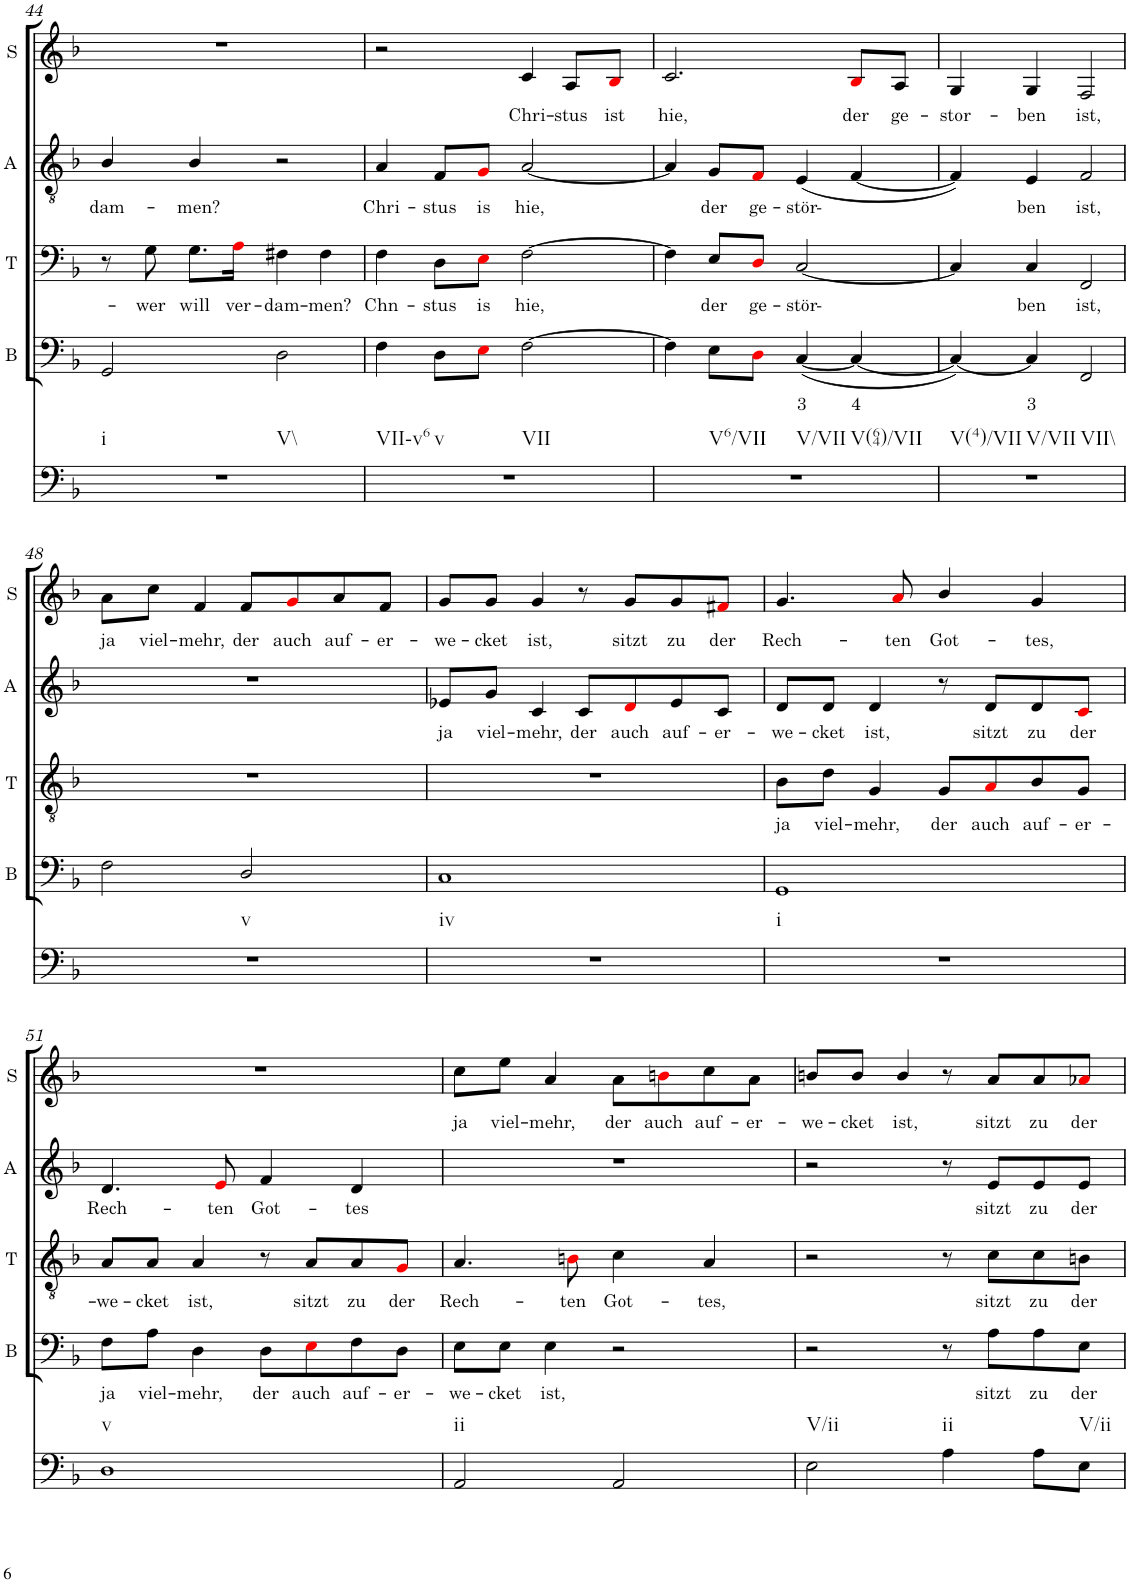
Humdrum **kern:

**kern	**kern	**text	**kern	**text	**kern	**text	**kern	**text
*part5	*part4	*part4	*part3	*part3	*part2	*part2	*part1	*part1
*staff5	*staff4	*staff4	*staff3	*staff3	*staff2	*staff2	*staff1	*staff1
*I"Continuo	*I"Bass	*	*I"Tenor	*	*I"Alto	*	*I"Soprano	*
*	*I'B	*	*I'T	*	*I'A	*	*I'S	*
!!LO:PB:g=z
*clefF4	*clefF4	*	*clefGv2	*	*clefG2	*	*clefG2	*
*k[b-]	*k[b-]	*	*k[b-]	*	*k[b-]	*	*k[b-]	*
*M4/4	*M4/4	*	*M4/4	*	*M4/4	*	*M4/4	*
=44	=44	=44	=44	=44	=44	=44	=44	=44
!LO:TX:b:t=i	!	!	!	!	!	!	!	!
!LO:TX:b:t=V\\	!	!	!	!	!	!	!	!
!	!	!	!	!	!	!LO:LY:b	!	!
1r	2GG/	.	8r	.	4B-/	dam-	1r	.
!	!	!	!	!LO:LY:b	!	!	!	!
.	.	.	8G\	wer	.	.	.	.
!	!	!	!	!LO:LY:b	!	!LO:LY:b	!	!
.	.	.	8.G\L	will	4B-/	men?	.	.
!	!	!	!	!LO:LY:b	!	!	!	!
.	.	.	16Ai\Jk	ver-	.	.	.	.
!	!	!	!	!LO:LY:b	!	!	!	!
.	2D\	.	4F#X\	dam-	2r	.	.	.
!	!	!	!	!LO:LY:b	!	!	!	!
.	.	.	4F#\	men?	.	.	.	.
=45	=45	=45	=45	=45	=45	=45	=45	=45
!LO:TX:b:t=VII-v6	!	!	!	!	!	!	!	!
!LO:TX:b:t=v	!	!	!	!	!	!	!	!
!LO:TX:b:t=VII	!	!	!	!	!	!	!	!
!	!	!	!	!LO:LY:b	!	!LO:LY:b	!	!
1r	4F\	.	4F\	Chn-	4A/	Chri-	2r	.
!	!	!	!	!LO:LY:b	!	!LO:LY:b	!	!
.	8D\L	.	8D\L	stus	8F/L	stus	.	.
!	!	!	!	!LO:LY:b	!	!LO:LY:b	!	!
.	8Ei\J	.	8Ei\J	is	8Gi/J	is	.	.
!	!	!	!	!LO:LY:b	!	!LO:LY:b	!	!LO:LY:b
.	[2F\	.	[2F\	hie,	[2A/	hie,	4c/	Chri-
!	!	!	!	!	!	!	!	!LO:LY:b
.	.	.	.	.	.	.	8A/L	stus
!	!	!	!	!	!	!	!	!LO:LY:b
.	.	.	.	.	.	.	8B-i/J	ist
=46	=46	=46	=46	=46	=46	=46	=46	=46
!LO:TX:b:t=V6/VII	!	!	!	!	!	!	!	!
!LO:TX:b:t=V/VII	!	!	!	!	!	!	!	!
!LO:TX:b:t=V(64)/VII	!	!	!	!	!	!	!	!
!	!	!	!	!	!	!	!	!LO:LY:b
1r	4F\]	.	4F\]	.	4A/]	.	2.c/	hie,
!	!	!	!	!LO:LY:b	!	!LO:LY:b	!	!
.	8E\L	.	8E/L	der	8G/L	der	.	.
!	!	!	!	!LO:LY:b	!	!LO:LY:b	!	!
.	8Di\J	.	8Di/J	ge-	8Fi/J	ge-	.	.
!	!	!LO:LY:b	!	!LO:LY:b	!	!LO:LY:b	!	!
.	([4C/	3	[2C/	stör-	(4E/	stör-	.	.
!	!	!LO:LY:b	!	!	!	!	!	!LO:LY:b
.	4C/_	4	.	.	[4F/	.	8B-i/L	der
!	!	!	!	!	!	!	!	!LO:LY:b
.	.	.	.	.	.	.	8A/J	ge-
=47	=47	=47	=47	=47	=47	=47	=47	=47
!LO:TX:b:t=V(4)/VII	!	!	!	!	!	!	!	!
!LO:TX:b:t=V/VII	!	!	!	!	!	!	!	!
!LO:TX:b:t=VII\\	!	!	!	!	!	!	!	!
!	!	!	!	!	!	!	!	!LO:LY:b
1r	4C/_)	.	4C/]	.	4F/])	.	4G/	stor-
!	!	!LO:LY:b	!	!LO:LY:b	!	!LO:LY:b	!	!LO:LY:b
.	4C/]	3	4C/	ben	4E/	ben	4G/	ben
!	!	!	!	!LO:LY:b	!	!LO:LY:b	!	!LO:LY:b
.	2FF/	.	2FF/	ist,	2F/	ist,	2F/	ist,
!!LO:LB:g=z
=48	=48	=48	=48	=48	=48	=48	=48	=48
!LO:TX:b:t=v	!	!	!	!	!	!	!	!
!	!	!	!	!	!	!	!	!LO:LY:b
1r	2F\	.	1r	.	1r	.	8a\L	ja
!	!	!	!	!	!	!	!	!LO:LY:b
.	.	.	.	.	.	.	8cc\J	viel-
!	!	!	!	!	!	!	!	!LO:LY:b
.	.	.	.	.	.	.	4f/	mehr,
!	!	!	!	!	!	!	!	!LO:LY:b
.	2D/	.	.	.	.	.	8f/L	der
!	!	!	!	!	!	!	!	!LO:LY:b
.	.	.	.	.	.	.	8gi/	auch
!	!	!	!	!	!	!	!	!LO:LY:b
.	.	.	.	.	.	.	8a/	auf-
!	!	!	!	!	!	!	!	!LO:LY:b
.	.	.	.	.	.	.	8f/J	er-
=49	=49	=49	=49	=49	=49	=49	=49	=49
!LO:TX:b:t=iv	!	!	!	!	!	!	!	!
!	!	!	!	!	!	!LO:LY:b	!	!LO:LY:b
1r	1C	.	1r	.	8e-X/L	ja	8g/L	we-
!	!	!	!	!	!	!LO:LY:b	!	!LO:LY:b
.	.	.	.	.	8g/J	viel-	8g/J	cket
!	!	!	!	!	!	!LO:LY:b	!	!LO:LY:b
.	.	.	.	.	4c/	mehr,	4g/	ist,
!	!	!	!	!	!	!LO:LY:b	!	!
.	.	.	.	.	8c/L	der	8r	.
!	!	!	!	!	!	!LO:LY:b	!	!LO:LY:b
.	.	.	.	.	8di/	auch	8g/L	sitzt
!	!	!	!	!	!	!LO:LY:b	!	!LO:LY:b
.	.	.	.	.	8e-/	auf-	8g/	zu
!	!	!	!	!	!	!LO:LY:b	!	!LO:LY:b
.	.	.	.	.	8c/J	er-	8f#Xi/J	der
=50	=50	=50	=50	=50	=50	=50	=50	=50
!LO:TX:b:t=i	!	!	!	!	!	!	!	!
!	!	!	!	!LO:LY:b	!	!LO:LY:b	!	!LO:LY:b
1r	1GG	.	8B-\L	ja	8d/L	we-	4.g/	Rech-
!	!	!	!	!LO:LY:b	!	!LO:LY:b	!	!
.	.	.	8d\J	viel-	8d/J	cket	.	.
!	!	!	!	!LO:LY:b	!	!LO:LY:b	!	!
.	.	.	4G/	mehr,	4d/	ist,	.	.
!	!	!	!	!	!	!	!	!LO:LY:b
.	.	.	.	.	.	.	8ai/	ten
!	!	!	!	!LO:LY:b	!	!	!	!LO:LY:b
.	.	.	8G/L	der	8r	.	4b-/	Got-
!	!	!	!	!LO:LY:b	!	!LO:LY:b	!	!
.	.	.	8Ai/	auch	8d/L	sitzt	.	.
!	!	!	!	!LO:LY:b	!	!LO:LY:b	!	!LO:LY:b
.	.	.	8B-/	auf-	8d/	zu	4g/	tes,
!	!	!	!	!LO:LY:b	!	!LO:LY:b	!	!
.	.	.	8G/J	er-	8ci/J	der	.	.
!!LO:LB:g=z
=51	=51	=51	=51	=51	=51	=51	=51	=51
!LO:TX:b:t=v	!	!	!	!	!	!	!	!
!	!	!LO:LY:b	!	!LO:LY:b	!	!LO:LY:b	!	!
1D	8F\L	ja	8A/L	we-	4.d/	Rech-	1r	.
!	!	!LO:LY:b	!	!LO:LY:b	!	!	!	!
.	8A\J	viel-	8A/J	cket	.	.	.	.
!	!	!LO:LY:b	!	!LO:LY:b	!	!	!	!
.	4D\	mehr,	4A/	ist,	.	.	.	.
!	!	!	!	!	!	!LO:LY:b	!	!
.	.	.	.	.	8ei/	ten	.	.
!	!	!LO:LY:b	!	!	!	!LO:LY:b	!	!
.	8D\L	der	8r	.	4f/	Got-	.	.
!	!	!LO:LY:b	!	!LO:LY:b	!	!	!	!
.	8Ei\	auch	8A/L	sitzt	.	.	.	.
!	!	!LO:LY:b	!	!LO:LY:b	!	!LO:LY:b	!	!
.	8F\	auf-	8A/	zu	4d/	tes	.	.
!	!	!LO:LY:b	!	!LO:LY:b	!	!	!	!
.	8D\J	er-	8Gi/J	der	.	.	.	.
=52	=52	=52	=52	=52	=52	=52	=52	=52
!LO:TX:b:t=ii	!	!	!	!	!	!	!	!
!	!	!LO:LY:b	!	!LO:LY:b	!	!	!	!LO:LY:b
2AA/	8E\L	we-	4.A/	Rech-	1r	.	8cc\L	ja
!	!	!LO:LY:b	!	!	!	!	!	!LO:LY:b
.	8E\J	cket	.	.	.	.	8ee\J	viel-
!	!	!LO:LY:b	!	!	!	!	!	!LO:LY:b
.	4E\	ist,	.	.	.	.	4a/	mehr,
!	!	!	!	!LO:LY:b	!	!	!	!
.	.	.	8Bni\	ten	.	.	.	.
!	!	!	!	!LO:LY:b	!	!	!	!LO:LY:b
2AA/	2r	.	4c\	Got-	.	.	8a\L	der
!	!	!	!	!	!	!	!	!LO:LY:b
.	.	.	.	.	.	.	8bni\	auch
!	!	!	!	!LO:LY:b	!	!	!	!LO:LY:b
.	.	.	4A/	tes,	.	.	8cc\	auf-
!	!	!	!	!	!	!	!	!LO:LY:b
.	.	.	.	.	.	.	8a\J	er-
=53	=53	=53	=53	=53	=53	=53	=53	=53
!LO:TX:b:t=V/ii	!	!	!	!	!	!	!	!
!	!	!	!	!	!	!	!	!LO:LY:b
2E\	2r	.	2r	.	2r	.	8bn/L	we-
!	!	!	!	!	!	!	!	!LO:LY:b
.	.	.	.	.	.	.	8b/J	cket
!	!	!	!	!	!	!	!	!LO:LY:b
.	.	.	.	.	.	.	4b/	ist,
!LO:TX:b:t=ii	!	!	!	!	!	!	!	!
4A\	8r	.	8r	.	8r	.	8r	.
!	!	!LO:LY:b	!	!LO:LY:b	!	!LO:LY:b	!	!LO:LY:b
.	8A\L	sitzt	8c\L	sitzt	8e/L	sitzt	8a/L	sitzt
!	!	!LO:LY:b	!	!LO:LY:b	!	!LO:LY:b	!	!LO:LY:b
8A\L	8A\	zu	8c\	zu	8e/	zu	8a/	zu
!LO:TX:b:t=V/ii	!	!	!	!	!	!	!	!
!	!	!LO:LY:b	!	!LO:LY:b	!	!LO:LY:b	!	!LO:LY:b
8E\J	8E\J	der	8Bn\J	der	8e/J	der	8a-Xi/J	der
=	=	=	=	=	=	=	=	=
*-	*-	*-	*-	*-	*-	*-	*-	*-
